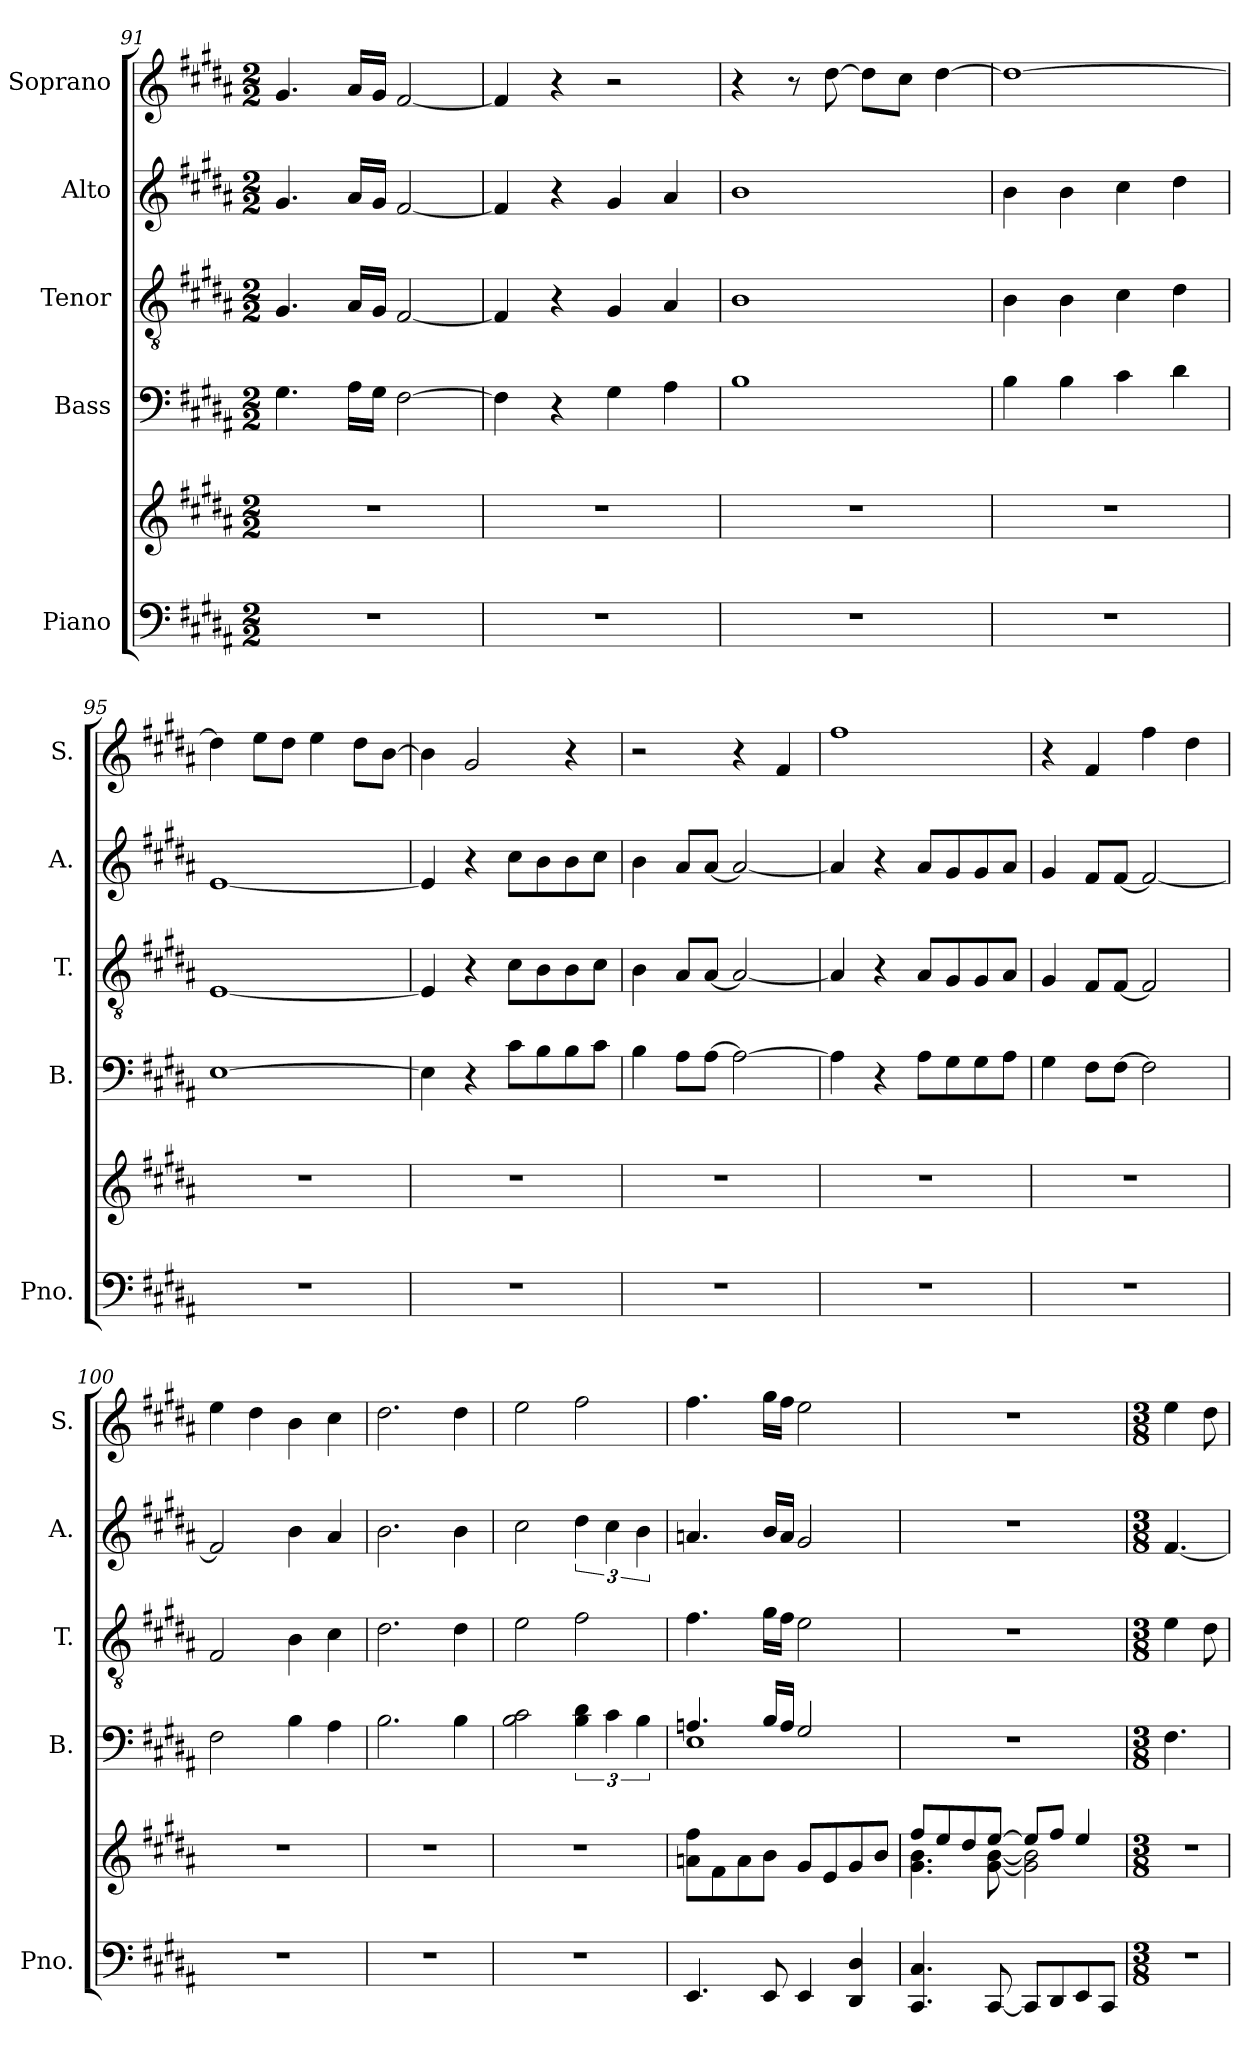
**kern	**kern	**kern	**kern	**kern	**kern
*part5	*part5	*part4	*part3	*part2	*part1
*staff6	*staff5	*staff4	*staff3	*staff2	*staff1
*I"Piano	*	*I"Bass	*I"Tenor	*I"Alto	*I"Soprano
*I'Pno.	*	*I'B.	*I'T.	*I'A.	*I'S.
*clefF4	*clefG2	*clefF4	*clefGv2	*clefG2	*clefG2
*k[f#c#g#d#a#]	*k[f#c#g#d#a#]	*k[f#c#g#d#a#]	*k[f#c#g#d#a#]	*k[f#c#g#d#a#]	*k[f#c#g#d#a#]
*M2/2	*M2/2	*M2/2	*M2/2	*M2/2	*M2/2
=91	=91	=91	=91	=91	=91
1r	1r	4.G#\	4.G#/	4.g#/	4.g#/
.	.	16A#\LL	16A#/LL	16a#/LL	16a#/LL
.	.	16G#\JJ	16G#/JJ	16g#/JJ	16g#/JJ
.	.	[2F#\	[2F#/	[2f#/	[2f#/
=92	=92	=92	=92	=92	=92
1r	1r	4F#\]	4F#/]	4f#/]	4f#/]
.	.	4r	4r	4r	4r
.	.	4G#\	4G#/	4g#/	2r
.	.	4A#\	4A#/	4a#/	.
!!LO:PB:g=z
=93	=93	=93	=93	=93	=93
1r	1r	1B	1B	1b	4r
.	.	.	.	.	8r
.	.	.	.	.	[8dd#\
.	.	.	.	.	8dd#\L]
.	.	.	.	.	8cc#\J
.	.	.	.	.	[4dd#\
=94	=94	=94	=94	=94	=94
1r	1r	4B\	4B\	4b\	1dd#_
.	.	4B\	4B\	4b\	.
.	.	4c#\	4c#\	4cc#\	.
.	.	4d#\	4d#\	4dd#\	.
=95	=95	=95	=95	=95	=95
1r	1r	[1E	[1E	[1e	4dd#\]
.	.	.	.	.	8ee\L
.	.	.	.	.	8dd#\J
.	.	.	.	.	4ee\
.	.	.	.	.	8dd#\L
.	.	.	.	.	[8b\J
=96	=96	=96	=96	=96	=96
1r	1r	4E\]	4E/]	4e/]	4b\]
.	.	4r	4r	4r	2g#/
.	.	8c#\L	8c#\L	8cc#\L	.
.	.	8B\	8B\	8b\	.
.	.	8B\	8B\	8b\	4r
.	.	8c#\J	8c#\J	8cc#\J	.
=97	=97	=97	=97	=97	=97
1r	1r	4B\	4B\	4b\	2r
.	.	8A#\L	8A#/L	8a#/L	.
.	.	[8A#\J	[8A#/J	[8a#/J	.
.	.	2A#\_	2A#/_	2a#/_	4r
.	.	.	.	.	4f#/
=98	=98	=98	=98	=98	=98
1r	1r	4A#\]	4A#/]	4a#/]	1ff#
.	.	4r	4r	4r	.
.	.	8A#\L	8A#/L	8a#/L	.
.	.	8G#\	8G#/	8g#/	.
.	.	8G#\	8G#/	8g#/	.
.	.	8A#\J	8A#/J	8a#/J	.
!!LO:LB:g=z
=99	=99	=99	=99	=99	=99
1r	1r	4G#\	4G#/	4g#/	4r
.	.	8F#\L	8F#/L	8f#/L	4f#/
.	.	[8F#\J	[8F#/J	[8f#/J	.
.	.	2F#\]	2F#/]	2f#/_	4ff#\
.	.	.	.	.	4dd#\
=100	=100	=100	=100	=100	=100
1r	1r	2F#\	2F#/	2f#/]	4ee\
.	.	.	.	.	4dd#\
.	.	4B\	4B\	4b\	4b\
.	.	4A#\	4c#\	4a#/	4cc#\
=101	=101	=101	=101	=101	=101
1r	1r	2.B\	2.d#\	2.b\	2.dd#\
.	.	4B\	4d#\	4b\	4dd#\
=102	=102	=102	=102	=102	=102
1r	1r	2B\ 2c#\	2e\	2cc#\	2ee\
.	.	6B\ 6d#\	2f#\	6dd#\	2ff#\
.	.	6c#\	.	6cc#\	.
.	.	6B\	.	6b\	.
=103	=103	=103	=103	=103	=103
*	*	*^	*	*	*
4.EE/	8an\ 8ff#\L	4.An/	1E	4.f#\	4.an/	4.ff#\
.	8f#\	.	.	.	.	.
.	8a\	.	.	.	.	.
8EE/	8b\J	16B/LL	.	16g#\LL	16b/LL	16gg#\LL
.	.	16A/JJ	.	16f#\JJ	16a/JJ	16ff#\JJ
4EE/	8g#/L	2G#/	.	2e\	2g#/	2ee\
.	8e/	.	.	.	.	.
4DD#/ 4D#/	8g#/	.	.	.	.	.
.	8b/J	.	.	.	.	.
*	*	*v	*v	*	*	*
=104	=104	=104	=104	=104	=104
*	*^	*	*	*	*
4.CC#/ 4.C#/	8ff#/L	4.g#\ 4.b\	1r	1r	1r	1r
.	8ee/	.	.	.	.	.
.	8dd#/	.	.	.	.	.
[8CC#/	[8ee/J	[8g#\ [8b\	.	.	.	.
8CC#/L]	8ee/L]	2g#\] 2b\]	.	.	.	.
8DD#/	8ff#/J	.	.	.	.	.
8EE/	4ee/	.	.	.	.	.
8CC#/J	.	.	.	.	.	.
*	*v	*v	*	*	*	*
!!LO:PB:g=z
=105	=105	=105	=105	=105	=105
*M3/8	*M3/8	*M3/8	*M3/8	*M3/8	*M3/8
4.r	4.r	4.F#\	4e\	[4.f#/	4ee\
.	.	.	8d#\	.	8dd#\
=	=	=	=	=	=
*-	*-	*-	*-	*-	*-
